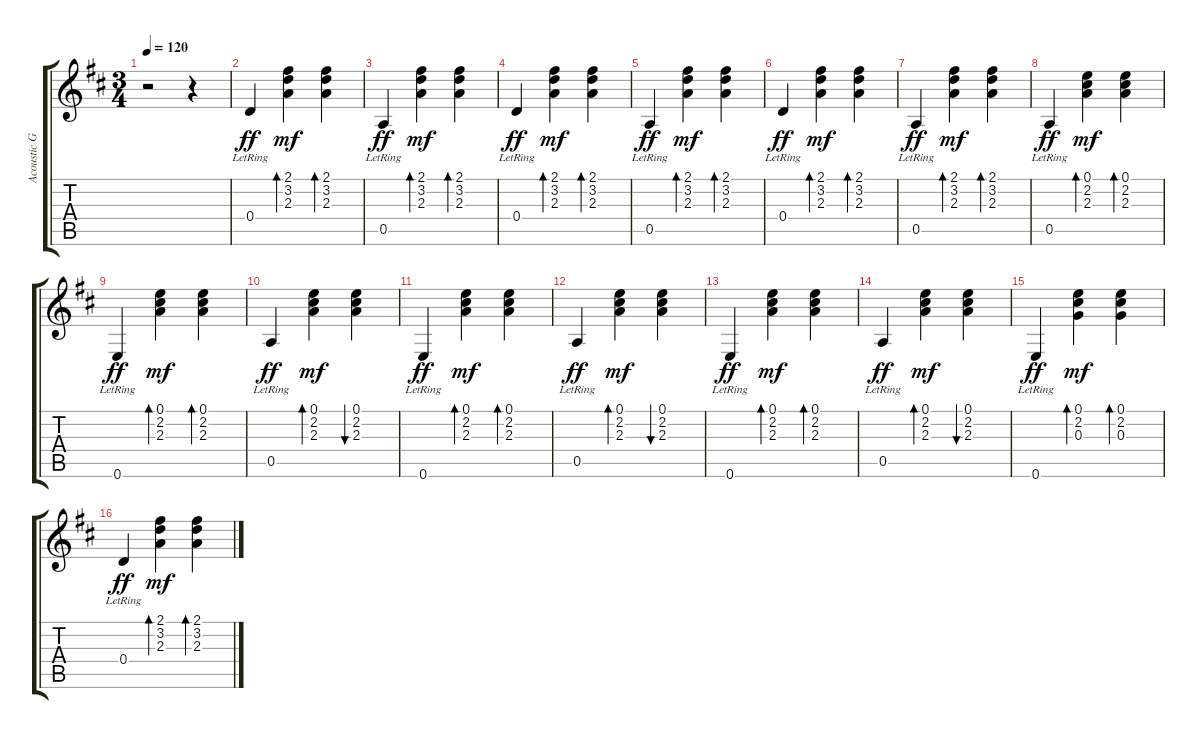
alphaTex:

\track ("Acoustic Guitar" "Acoustic G") {instrument acousticguitarsteel}
\staff {score tabs}
\tuning (E4 B3 G3 D3 A2 E2) {hide}
\ts (3 4)
\tempo 120
\clef g2
\ks d
r.2{dy ff instrument acousticguitarsteel} r.4 |
0.4{lr}.4 (2.1 3.2 2.3).4{bd 60 dy mf} (2.1 3.2 2.3).4{bd 60} |
0.5{lr}.4{dy ff} (2.1 3.2 2.3).4{bd 60 dy mf} (2.1 3.2 2.3).4{bd 60} |
0.4{lr}.4{dy ff} (2.1 3.2 2.3).4{bd 60 dy mf} (2.1 3.2 2.3).4{bd 60} |
0.5{lr}.4{dy ff} (2.1 3.2 2.3).4{bd 60 dy mf} (2.1 3.2 2.3).4{bd 60} |
0.4{lr}.4{dy ff} (2.1 3.2 2.3).4{bd 60 dy mf} (2.1 3.2 2.3).4{bd 60} |
0.5{lr}.4{dy ff} (2.1 3.2 2.3).4{bd 60 dy mf} (2.1 3.2 2.3).4{bd 60} |
0.5{lr}.4{dy ff} (0.1 2.2 2.3).4{bd 60 dy mf} (0.1 2.2 2.3).4{bd 60} |
0.6{lr}.4{dy ff} (0.1 2.2 2.3).4{bd 60 dy mf} (0.1 2.2 2.3).4{bd 60} |
0.5{lr}.4{dy ff} (0.1 2.2 2.3).4{bd 60 dy mf} (0.1 2.2 2.3).4{bu 60} |
0.6{lr}.4{dy ff} (0.1 2.2 2.3).4{bd 60 dy mf} (0.1 2.2 2.3).4{bd 60} |
0.5{lr}.4{dy ff} (0.1 2.2 2.3).4{bd 60 dy mf} (0.1 2.2 2.3).4{bu 60} |
0.6{lr}.4{dy ff} (0.1 2.2 2.3).4{bd 60 dy mf} (0.1 2.2 2.3).4{bd 60} |
0.5{lr}.4{dy ff} (0.1 2.2 2.3).4{bd 60 dy mf} (0.1 2.2 2.3).4{bu 60} |
0.6{lr}.4{dy ff} (0.1 2.2 0.3).4{bd 60 dy mf} (0.1 2.2 0.3).4{bd 60} |
0.4{lr}.4{dy ff} (2.1 3.2 2.3).4{bd 60 dy mf} (2.1 3.2 2.3).4{bd 60}
